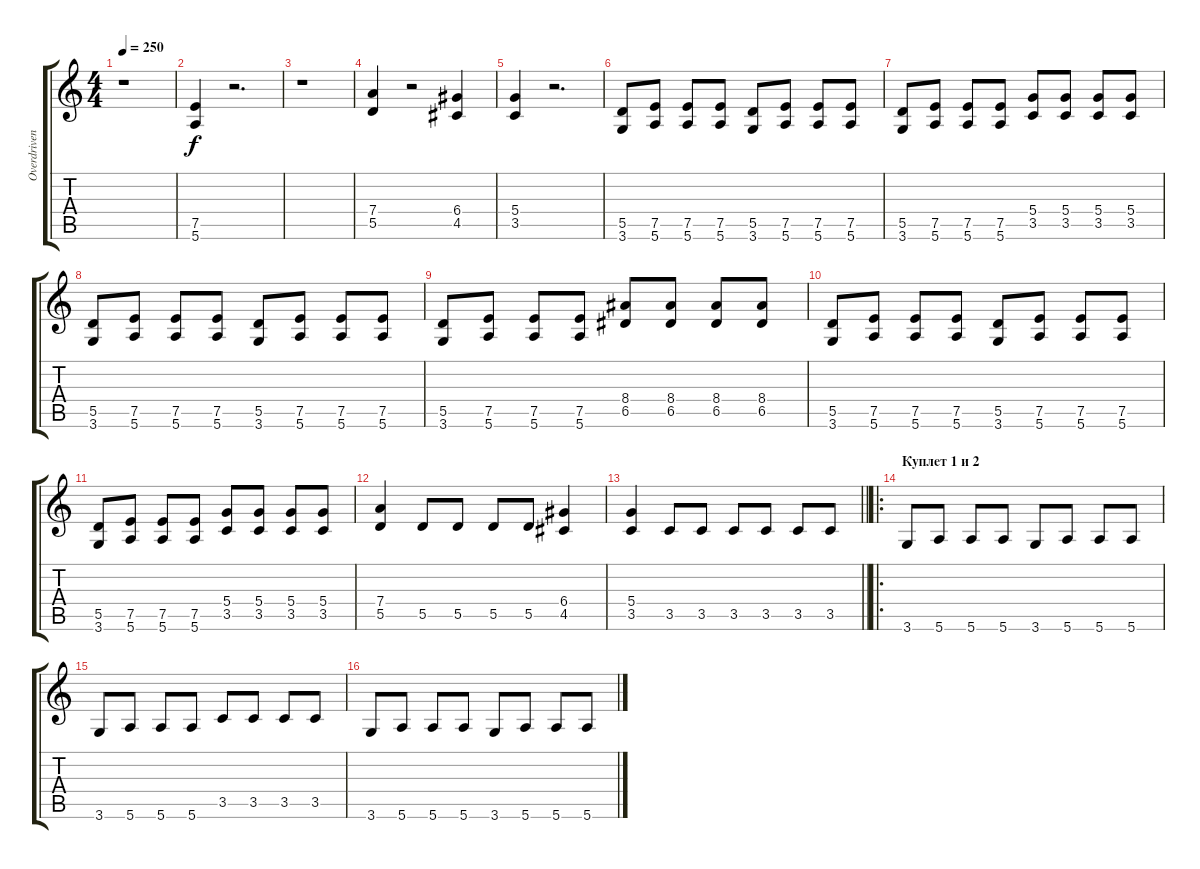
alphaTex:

\track ("Overdriven" "Overdriven") {instrument electricguitarclean}
\staff {score tabs}
\tuning (E4 B3 G3 D3 A2 E2) {hide}
\ts (4 4)
\tempo 250
\clef g2
\ks c
r.1{dy f} |
(7.5 5.6).4{instrument overdrivenguitar} r.2{d} |
r.1 |
(7.4 5.5).4 r.2 (6.4 4.5).4 |
(5.4 3.5).4 r.2{d} |
(5.5 3.6).8 (7.5 5.6).8 (7.5 5.6).8 (7.5 5.6).8 (5.5 3.6).8 (7.5 5.6).8 (7.5 5.6).8 (7.5 5.6).8 |
(5.5 3.6).8 (7.5 5.6).8 (7.5 5.6).8 (7.5 5.6).8 (5.4 3.5).8 (5.4 3.5).8 (5.4 3.5).8 (5.4 3.5).8 |
(5.5 3.6).8 (7.5 5.6).8 (7.5 5.6).8 (7.5 5.6).8 (5.5 3.6).8 (7.5 5.6).8 (7.5 5.6).8 (7.5 5.6).8 |
(5.5 3.6).8 (7.5 5.6).8 (7.5 5.6).8 (7.5 5.6).8 (8.4 6.5).8 (8.4 6.5).8 (8.4 6.5).8 (8.4 6.5).8 |
(5.5 3.6).8 (7.5 5.6).8 (7.5 5.6).8 (7.5 5.6).8 (5.5 3.6).8 (7.5 5.6).8 (7.5 5.6).8 (7.5 5.6).8 |
(5.5 3.6).8 (7.5 5.6).8 (7.5 5.6).8 (7.5 5.6).8 (5.4 3.5).8 (5.4 3.5).8 (5.4 3.5).8 (5.4 3.5).8 |
(7.4 5.5).4 5.5.8 5.5.8 5.5.8 5.5.8 (6.4 4.5).4 |
\barLineRight lightlight
(5.4 3.5).4 3.5.8 3.5.8 3.5.8 3.5.8 3.5.8 3.5.8 |
\ro
\section ("" "Куплет 1 и 2")
3.6.8 5.6.8 5.6.8 5.6.8 3.6.8 5.6.8 5.6.8 5.6.8 |
3.6.8 5.6.8 5.6.8 5.6.8 3.5.8 3.5.8 3.5.8 3.5.8 |
3.6.8 5.6.8 5.6.8 5.6.8 3.6.8 5.6.8 5.6.8 5.6.8
